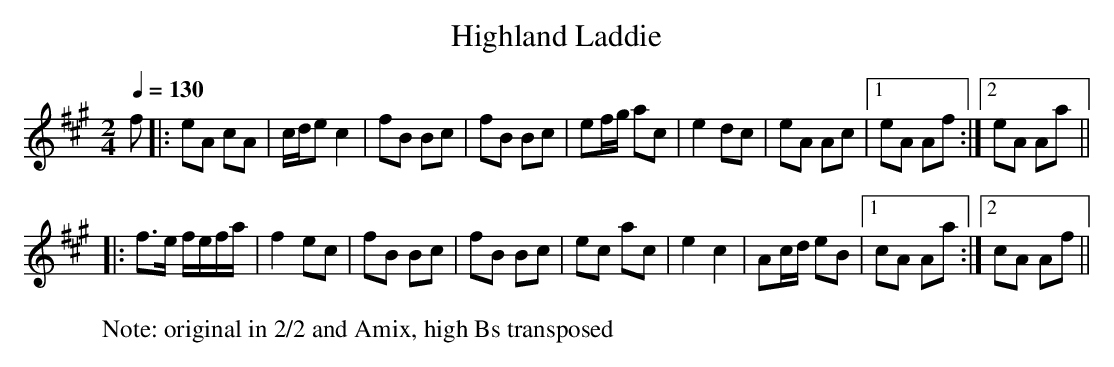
X:1
T:Highland Laddie
M:2/4
L:1/8
K:A
Q:1/4=130
f |: eA cA | c/d/e c2 | fB Bc | fB Bc | ef/g/ ac | e2 dc | eA Ac |1 eA Af :|2 eA Aa ||
|: f>e f/e/f/a/ | f2 ec | fB Bc | fB Bc | ec ac | e2 c2 | Ac/d/ eB |1 cA Aa :|2 cA Af ||
W:Note: original in 2/2 and Amix, high Bs transposed
